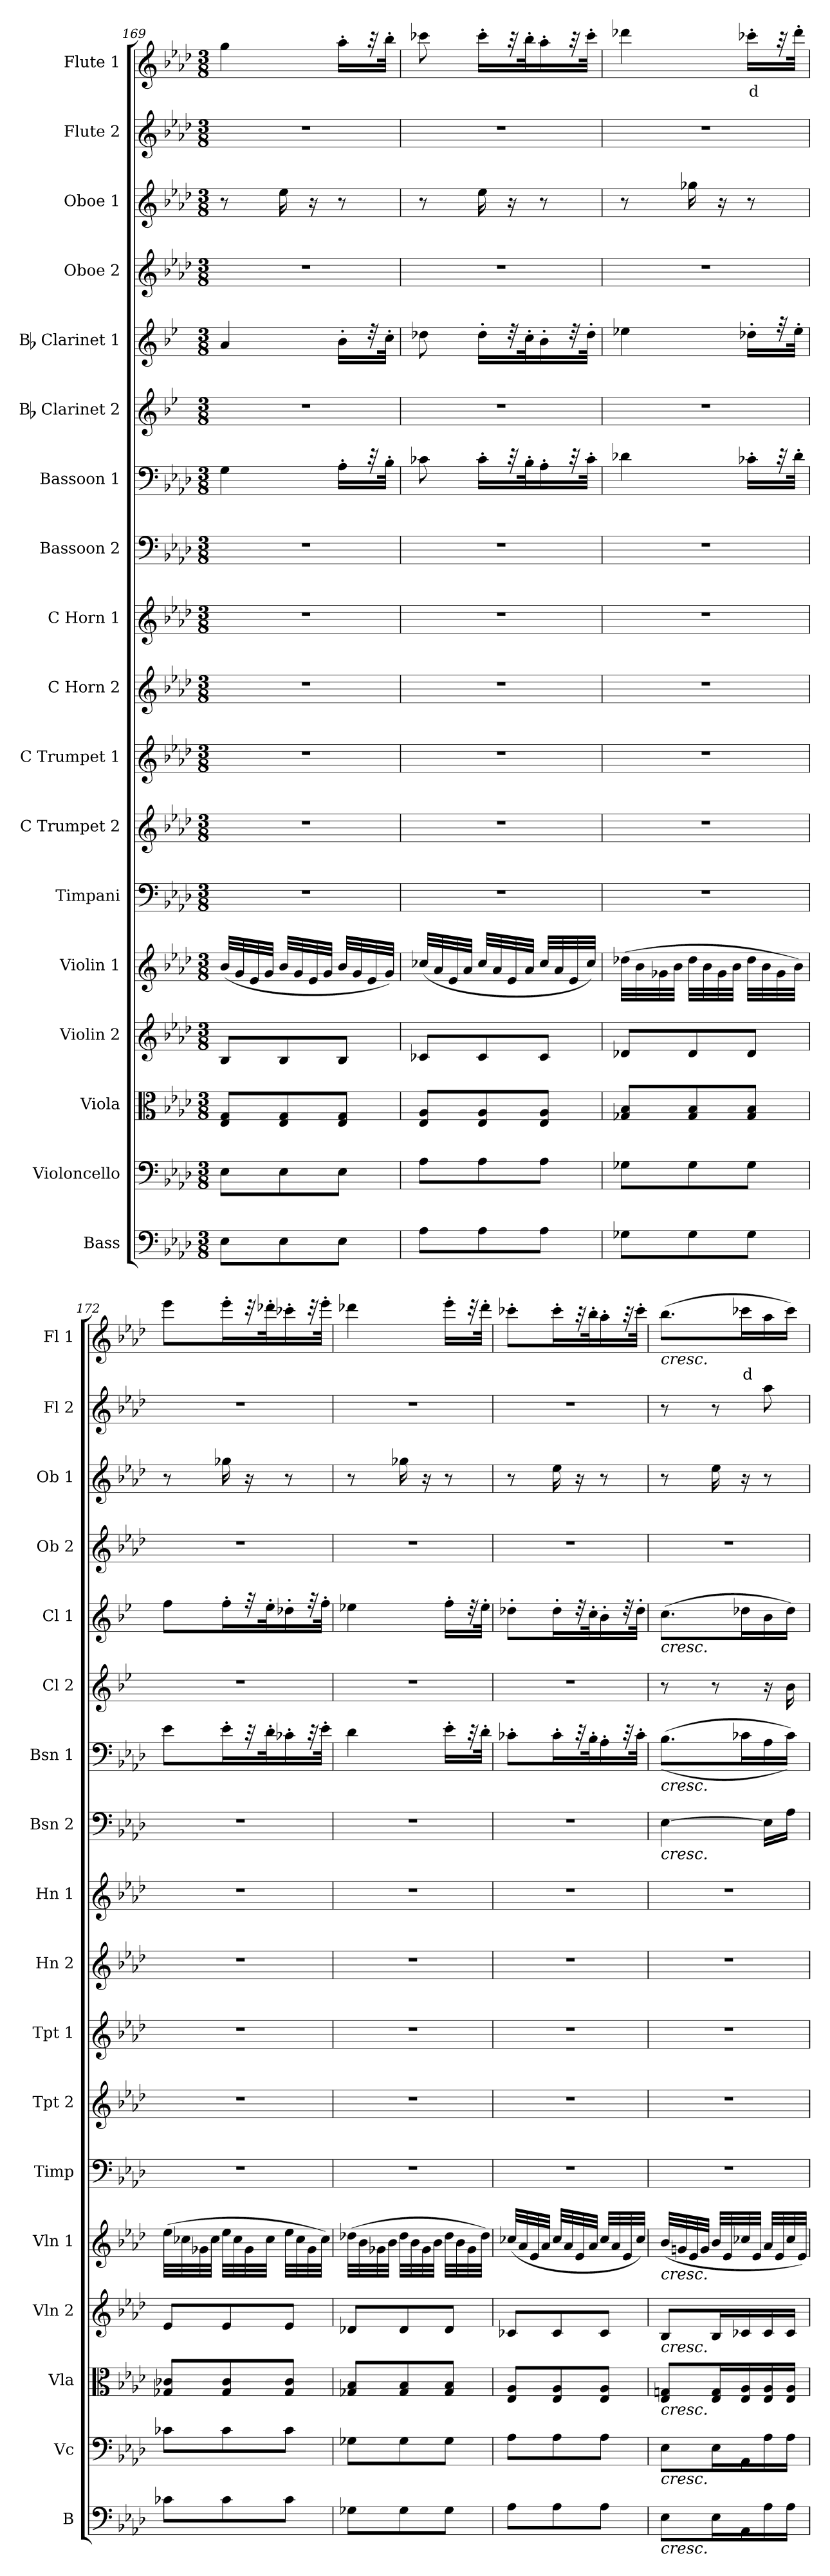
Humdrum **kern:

**kern	**kern	**kern	**kern	**kern	**kern	**kern	**kern	**kern	**kern	**kern	**kern	**kern	**kern	**kern	**kern	**kern	**kern	**text
*part18	*part17	*part16	*part15	*part14	*part13	*part12	*part11	*part10	*part9	*part8	*part7	*part6	*part5	*part4	*part3	*part2	*part1	*part1
*staff18	*staff17	*staff16	*staff15	*staff14	*staff13	*staff12	*staff11	*staff10	*staff9	*staff8	*staff7	*staff6	*staff5	*staff4	*staff3	*staff2	*staff1	*staff1
*I"Bass	*I"Violoncello	*I"Viola	*I"Violin 2	*I"Violin 1	*I"Timpani	*I"C Trumpet 2	*I"C Trumpet 1	*I"C Horn 2	*I"C Horn 1	*I"Bassoon 2	*I"Bassoon 1	*I"Bb Clarinet 2	*I"Bb Clarinet 1	*I"Oboe 2	*I"Oboe 1	*I"Flute 2	*I"Flute 1	*
*I'B	*I'Vc	*I'Vla	*I'Vln 2	*I'Vln 1	*I'Timp	*I'Tpt 2	*I'Tpt 1	*I'Hn 2	*I'Hn 1	*I'Bsn 2	*I'Bsn 1	*I'Cl 2	*I'Cl 1	*I'Ob 2	*I'Ob 1	*I'Fl 2	*I'Fl 1	*
!!LO:PB:g=z
*clefF4	*clefF4	*clefC3	*clefG2	*clefG2	*clefF4	*clefG2	*clefG2	*clefG2	*clefG2	*clefF4	*clefF4	*clefG2	*clefG2	*clefG2	*clefG2	*clefG2	*clefG2	*
*ITrd7c12	*	*	*	*	*	*	*	*ITrd7c12	*ITrd7c12	*	*	*ITrd1c2	*ITrd1c2	*	*	*	*	*
*k[b-e-a-d-]	*k[b-e-a-d-]	*k[b-e-a-d-]	*k[b-e-a-d-]	*k[b-e-a-d-]	*k[b-e-a-d-]	*k[b-e-a-d-]	*k[b-e-a-d-]	*k[b-e-a-d-]	*k[b-e-a-d-]	*k[b-e-a-d-]	*k[b-e-a-d-]	*k[b-e-a-d-]	*k[b-e-a-d-]	*k[b-e-a-d-]	*k[b-e-a-d-]	*k[b-e-a-d-]	*k[b-e-a-d-]	*
*M3/8	*M3/8	*M3/8	*M3/8	*M3/8	*M3/8	*M3/8	*M3/8	*M3/8	*M3/8	*M3/8	*M3/8	*M3/8	*M3/8	*M3/8	*M3/8	*M3/8	*M3/8	*
=169	=169	=169	=169	=169	=169	=169	=169	=169	=169	=169	=169	=169	=169	=169	=169	=169	=169	=169
8EE-\L	8E-\L	8E-/ 8G/L	8B-/L	(32b-/LLL	4.r	4.r	4.r	4.r	4.r	4.r	4G\	4.r	4g/	4.r	8r	4.r	4gg\	.
.	.	.	.	32g/	.	.	.	.	.	.	.	.	.	.	.	.	.	.
.	.	.	.	32e-/	.	.	.	.	.	.	.	.	.	.	.	.	.	.
.	.	.	.	32g/JJJ	.	.	.	.	.	.	.	.	.	.	.	.	.	.
8EE-\	8E-\	8E-/ 8G/	8B-/	32b-/LLL	.	.	.	.	.	.	.	.	.	.	16ee-\	.	.	.
.	.	.	.	32g/	.	.	.	.	.	.	.	.	.	.	.	.	.	.
.	.	.	.	32e-/	.	.	.	.	.	.	.	.	.	.	16r	.	.	.
.	.	.	.	32g/JJJ	.	.	.	.	.	.	.	.	.	.	.	.	.	.
8EE-\J	8E-\J	8E-/ 8G/J	8B-/J	32b-/LLL	.	.	.	.	.	.	16A-'\LL	.	16a-'\LL	.	8r	.	16aa-'\LL	.
.	.	.	.	32g/	.	.	.	.	.	.	.	.	.	.	.	.	.	.
.	.	.	.	32e-/	.	.	.	.	.	.	32r	.	32r	.	.	.	32r	.
.	.	.	.	32g/JJJ)	.	.	.	.	.	.	32B-'\JJk	.	32b-'\JJk	.	.	.	32bb-'\JJk	.
=170	=170	=170	=170	=170	=170	=170	=170	=170	=170	=170	=170	=170	=170	=170	=170	=170	=170	=170
8AA-\L	8A-\L	8E-/ 8A-/L	8c-X/L	(32cc-X/LLL	4.r	4.r	4.r	4.r	4.r	4.r	8c-X\	4.r	8cc-X\	4.r	8r	4.r	8ccc-X\	.
.	.	.	.	32a-/	.	.	.	.	.	.	.	.	.	.	.	.	.	.
.	.	.	.	32e-/	.	.	.	.	.	.	.	.	.	.	.	.	.	.
.	.	.	.	32a-/JJJ	.	.	.	.	.	.	.	.	.	.	.	.	.	.
8AA-\	8A-\	8E-/ 8A-/	8c-/	32cc-/LLL	.	.	.	.	.	.	16c-'\LL	.	16cc-'\LL	.	16ee-\	.	16ccc-'\LL	.
.	.	.	.	32a-/	.	.	.	.	.	.	.	.	.	.	.	.	.	.
.	.	.	.	32e-/	.	.	.	.	.	.	32r	.	32r	.	16r	.	32r	.
.	.	.	.	32a-/JJJ	.	.	.	.	.	.	32B-'\K	.	32b-'\K	.	.	.	32bb-'\K	.
8AA-\J	8A-\J	8E-/ 8A-/J	8c-/J	32cc-/LLL	.	.	.	.	.	.	16A-'\	.	16a-'\	.	8r	.	16aa-'\	.
.	.	.	.	32a-/	.	.	.	.	.	.	.	.	.	.	.	.	.	.
.	.	.	.	32e-/	.	.	.	.	.	.	32r	.	32r	.	.	.	32r	.
.	.	.	.	32cc-/JJJ)	.	.	.	.	.	.	32c-'\JJk	.	32cc-'\JJk	.	.	.	32ccc-'\JJk	.
=171	=171	=171	=171	=171	=171	=171	=171	=171	=171	=171	=171	=171	=171	=171	=171	=171	=171	=171
8GG-X\L	8G-X\L	8G-X/ 8B-/L	8d-X/L	(32dd-X\LLL	4.r	4.r	4.r	4.r	4.r	4.r	4d-X\	4.r	4dd-X\	4.r	8r	4.r	4ddd-X\	.
.	.	.	.	32b-\	.	.	.	.	.	.	.	.	.	.	.	.	.	.
.	.	.	.	32g-X\	.	.	.	.	.	.	.	.	.	.	.	.	.	.
.	.	.	.	32b-\JJJ	.	.	.	.	.	.	.	.	.	.	.	.	.	.
8GG-\	8G-\	8G-/ 8B-/	8d-/	32dd-\LLL	.	.	.	.	.	.	.	.	.	.	16gg-X\	.	.	.
.	.	.	.	32b-\	.	.	.	.	.	.	.	.	.	.	.	.	.	.
.	.	.	.	32g-\	.	.	.	.	.	.	.	.	.	.	16r	.	.	.
.	.	.	.	32b-\JJJ	.	.	.	.	.	.	.	.	.	.	.	.	.	.
!	!	!	!	!	!	!	!	!	!	!	!	!	!	!	!	!	!	!LO:LY:b:color=#FF0000
8GG-\J	8G-\J	8G-/ 8B-/J	8d-/J	32dd-\LLL	.	.	.	.	.	.	16c-X'\LL	.	16cc-X'\LL	.	8r	.	16ccc-X'\LL	d
.	.	.	.	32b-\	.	.	.	.	.	.	.	.	.	.	.	.	.	.
.	.	.	.	32g-\	.	.	.	.	.	.	32r	.	32r	.	.	.	32r	.
.	.	.	.	32b-\JJJ)	.	.	.	.	.	.	32d-'\JJk	.	32dd-'\JJk	.	.	.	32ddd-'\JJk	.
=172	=172	=172	=172	=172	=172	=172	=172	=172	=172	=172	=172	=172	=172	=172	=172	=172	=172	=172
8C-X\L	8c-X\L	8G-X/ 8c-X/L	8e-/L	(32ee-\LLL	4.r	4.r	4.r	4.r	4.r	4.r	8e-\L	4.r	8ee-\L	4.r	8r	4.r	8eee-\L	.
.	.	.	.	32cc-X\	.	.	.	.	.	.	.	.	.	.	.	.	.	.
.	.	.	.	32g-X\	.	.	.	.	.	.	.	.	.	.	.	.	.	.
.	.	.	.	32cc-\JJJ	.	.	.	.	.	.	.	.	.	.	.	.	.	.
8C-\	8c-\	8G-/ 8c-/	8e-/	32ee-\LLL	.	.	.	.	.	.	16e-'\L	.	16ee-'\L	.	16gg-X\	.	16eee-'\L	.
.	.	.	.	32cc-\	.	.	.	.	.	.	.	.	.	.	.	.	.	.
.	.	.	.	32g-\	.	.	.	.	.	.	32r	.	32r	.	16r	.	32r	.
.	.	.	.	32cc-\JJJ	.	.	.	.	.	.	32d-'\K	.	32dd-'\K	.	.	.	32ddd-X'\K	.
8C-\J	8c-\J	8G-/ 8c-/J	8e-/J	32ee-\LLL	.	.	.	.	.	.	16c-X'\	.	16cc-X'\	.	8r	.	16ccc-X'\	.
.	.	.	.	32cc-\	.	.	.	.	.	.	.	.	.	.	.	.	.	.
.	.	.	.	32g-\	.	.	.	.	.	.	32r	.	32r	.	.	.	32r	.
.	.	.	.	32cc-\JJJ)	.	.	.	.	.	.	32e-'\JJk	.	32ee-'\JJk	.	.	.	32eee-'\JJk	.
!!LO:PB:g=z
=173	=173	=173	=173	=173	=173	=173	=173	=173	=173	=173	=173	=173	=173	=173	=173	=173	=173	=173
8GG-X\L	8G-X\L	8G-X/ 8B-/L	8d-X/L	(32dd-X\LLL	4.r	4.r	4.r	4.r	4.r	4.r	4d-\	4.r	4dd-X\	4.r	8r	4.r	4ddd-X\	.
.	.	.	.	32b-\	.	.	.	.	.	.	.	.	.	.	.	.	.	.
.	.	.	.	32g-X\	.	.	.	.	.	.	.	.	.	.	.	.	.	.
.	.	.	.	32b-\JJJ	.	.	.	.	.	.	.	.	.	.	.	.	.	.
8GG-\	8G-\	8G-/ 8B-/	8d-/	32dd-\LLL	.	.	.	.	.	.	.	.	.	.	16gg-X\	.	.	.
.	.	.	.	32b-\	.	.	.	.	.	.	.	.	.	.	.	.	.	.
.	.	.	.	32g-\	.	.	.	.	.	.	.	.	.	.	16r	.	.	.
.	.	.	.	32b-\JJJ	.	.	.	.	.	.	.	.	.	.	.	.	.	.
8GG-\J	8G-\J	8G-/ 8B-/J	8d-/J	32dd-\LLL	.	.	.	.	.	.	16e-'\LL	.	16ee-'\LL	.	8r	.	16eee-'\LL	.
.	.	.	.	32b-\	.	.	.	.	.	.	.	.	.	.	.	.	.	.
.	.	.	.	32g-\	.	.	.	.	.	.	32r	.	32r	.	.	.	32r	.
.	.	.	.	32dd-\JJJ)	.	.	.	.	.	.	32d-'\JJk	.	32dd-'\JJk	.	.	.	32ddd-'\JJk	.
=174	=174	=174	=174	=174	=174	=174	=174	=174	=174	=174	=174	=174	=174	=174	=174	=174	=174	=174
8AA-\L	8A-\L	8E-/ 8A-/L	8c-X/L	(32cc-X/LLL	4.r	4.r	4.r	4.r	4.r	4.r	8c-X'\L	4.r	8cc-X'\L	4.r	8r	4.r	8ccc-X'\L	.
.	.	.	.	32a-/	.	.	.	.	.	.	.	.	.	.	.	.	.	.
.	.	.	.	32e-/	.	.	.	.	.	.	.	.	.	.	.	.	.	.
.	.	.	.	32a-/JJJ	.	.	.	.	.	.	.	.	.	.	.	.	.	.
8AA-\	8A-\	8E-/ 8A-/	8c-/	32cc-/LLL	.	.	.	.	.	.	16c-'\L	.	16cc-'\L	.	16ee-\	.	16ccc-'\L	.
.	.	.	.	32a-/	.	.	.	.	.	.	.	.	.	.	.	.	.	.
.	.	.	.	32e-/	.	.	.	.	.	.	32r	.	32r	.	16r	.	32r	.
.	.	.	.	32a-/JJJ	.	.	.	.	.	.	32B-'\K	.	32b-'\K	.	.	.	32bb-'\K	.
8AA-\J	8A-\J	8E-/ 8A-/J	8c-/J	32cc-/LLL	.	.	.	.	.	.	16A-'\	.	16a-'\	.	8r	.	16aa-'\	.
.	.	.	.	32a-/	.	.	.	.	.	.	.	.	.	.	.	.	.	.
.	.	.	.	32e-/	.	.	.	.	.	.	32r	.	32r	.	.	.	32r	.
.	.	.	.	32cc-/JJJ)	.	.	.	.	.	.	32c-'\JJk	.	32cc-'\JJk	.	.	.	32ccc-'\JJk	.
=175	=175	=175	=175	=175	=175	=175	=175	=175	=175	=175	=175	=175	=175	=175	=175	=175	=175	=175
!	!	!	!	!	!	!	!	!	!	!	!	!	!	!	!	!	!LO:TX:b:i:t=cresc.	!
!	!	!	!	!	!	!	!	!	!	!	!	!	!LO:TX:b:i:t=cresc.	!	!	!	!	!
!	!	!	!	!	!	!	!	!	!	!	!LO:TX:b:i:t=cresc.	!	!	!	!	!	!	!
!	!	!	!	!	!	!	!	!	!	!LO:TX:b:i:t=cresc.	!	!	!	!	!	!	!	!
!	!	!	!	!LO:TX:b:i:t=cresc.	!	!	!	!	!	!	!	!	!	!	!	!	!	!
!	!	!	!LO:TX:b:i:t=cresc.	!	!	!	!	!	!	!	!	!	!	!	!	!	!	!
!	!	!LO:TX:b:i:t=cresc.	!	!	!	!	!	!	!	!	!	!	!	!	!	!	!	!
!	!LO:TX:b:i:t=cresc.	!	!	!	!	!	!	!	!	!	!	!	!	!	!	!	!	!
!LO:TX:b:i:t=cresc.	!	!	!	!	!	!	!	!	!	!	!	!	!	!	!	!	!	!
8EE-\L	8E-\L	8E-/ 8Gn/L	8B-/L	(32b-/LLL	4.r	4.r	4.r	4.r	4.r	[4E-\	((8.B-\L	8r	(8.b-\L	4.r	8r	8r	(8.bb-\L	.
.	.	.	.	32gn/	.	.	.	.	.	.	.	.	.	.	.	.	.	.
.	.	.	.	32e-/	.	.	.	.	.	.	.	.	.	.	.	.	.	.
.	.	.	.	32g/JJJ	.	.	.	.	.	.	.	.	.	.	.	.	.	.
16EE-\L	16E-\L	16E-/ 16G/L	16B-/L	32b-/LLL	.	.	.	.	.	.	.	8r	.	.	16ee-\	8r	.	.
.	.	.	.	32e-/	.	.	.	.	.	.	.	.	.	.	.	.	.	.
!	!	!	!	!	!	!	!	!	!	!	!	!	!	!	!	!	!	!LO:LY:b:color=#FF0000
16AAA-\	16AA-\	16E-/ 16A-/	16c-X/	32cc-X/	.	.	.	.	.	.	16c-X\L	.	16cc-X\L	.	16r	.	16ccc-X\L	d
.	.	.	.	32e-/JJJ	.	.	.	.	.	.	.	.	.	.	.	.	.	.
16AA-\	16A-\	16E-/ 16A-/	16c-/	32a-/LLL	.	.	.	.	.	16E-\LL]	16A-\	16r	16a-\	.	8r	8aa-\	16aa-\	.
.	.	.	.	32e-/	.	.	.	.	.	.	.	.	.	.	.	.	.	.
16AA-\JJ	16A-\JJ	16E-/ 16A-/JJ	16c-/JJ	32cc-/	.	.	.	.	.	16A-\JJ	16c-\JJ))	16a-\	16cc-\JJ)	.	.	.	16ccc-\JJ)	.
.	.	.	.	32e-/JJJ)	.	.	.	.	.	.	.	.	.	.	.	.	.	.
=	=	=	=	=	=	=	=	=	=	=	=	=	=	=	=	=	=	=
*-	*-	*-	*-	*-	*-	*-	*-	*-	*-	*-	*-	*-	*-	*-	*-	*-	*-	*-
